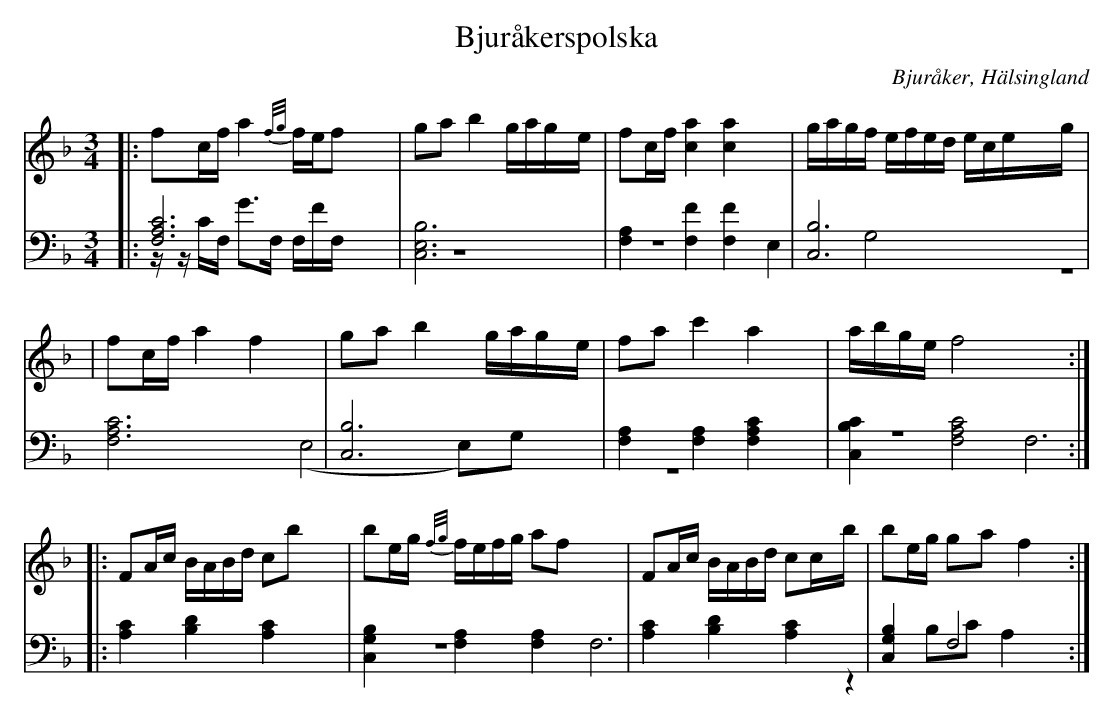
X:1
T: Bjuråkerspolska
O: Bjuråker, Hälsingland
M: 3/4
L: 1/8
K: F
V:1
V:2
V:3 merge
V: 1
|:fc/f/ a2 {f/g/}f/e/f|ga b2 g/a/g/e/|fc/f/ [c2a2] [c2a2]|g/a/g/f/ e/f/e/d/ e/c/e/g/|
|fc/f/ a2 f2|ga b2 g/a/g/e/|fa c'2 a2| a/b/g/e/ f4:|
|:FA/c/ B/A/B/d/ cb|be/g/ {f/g/}f/e/f/g/ af|FA/c/ B/A/B/d/ cc/b/|be/g/ ga f2:|
V:2 clef=bass
|:[F,6A,6C6]|[C,6E,6B,6]|[F,2A,2] [F,2F2] [F,2F2]|[C,6B,6]|
[F,6A,6C6]|[C,6B,6]|[F,2A,2] [F,2A,2] [F,2A,2C2]|[C,2B,2C2] [F,4A,4C4]:|
 |:[A,2C2] [B,2D2] [A,2C2]|[C,2G,2B,2] [F,2A,2] [F,2A,2]|[A,2C2] [B,2D2] [A,2C2]|[C,2G,2B,2] F,4 :|
V:3 clef=bass
 |:z/z/C/F,/ G>F, F,/F/F,/|z6|z6|E,2 G,4|
 |z6|(E,4 E,)G,|z6|z6:|
|:F,6|z6|F,6|z2 B,C A,2:|
